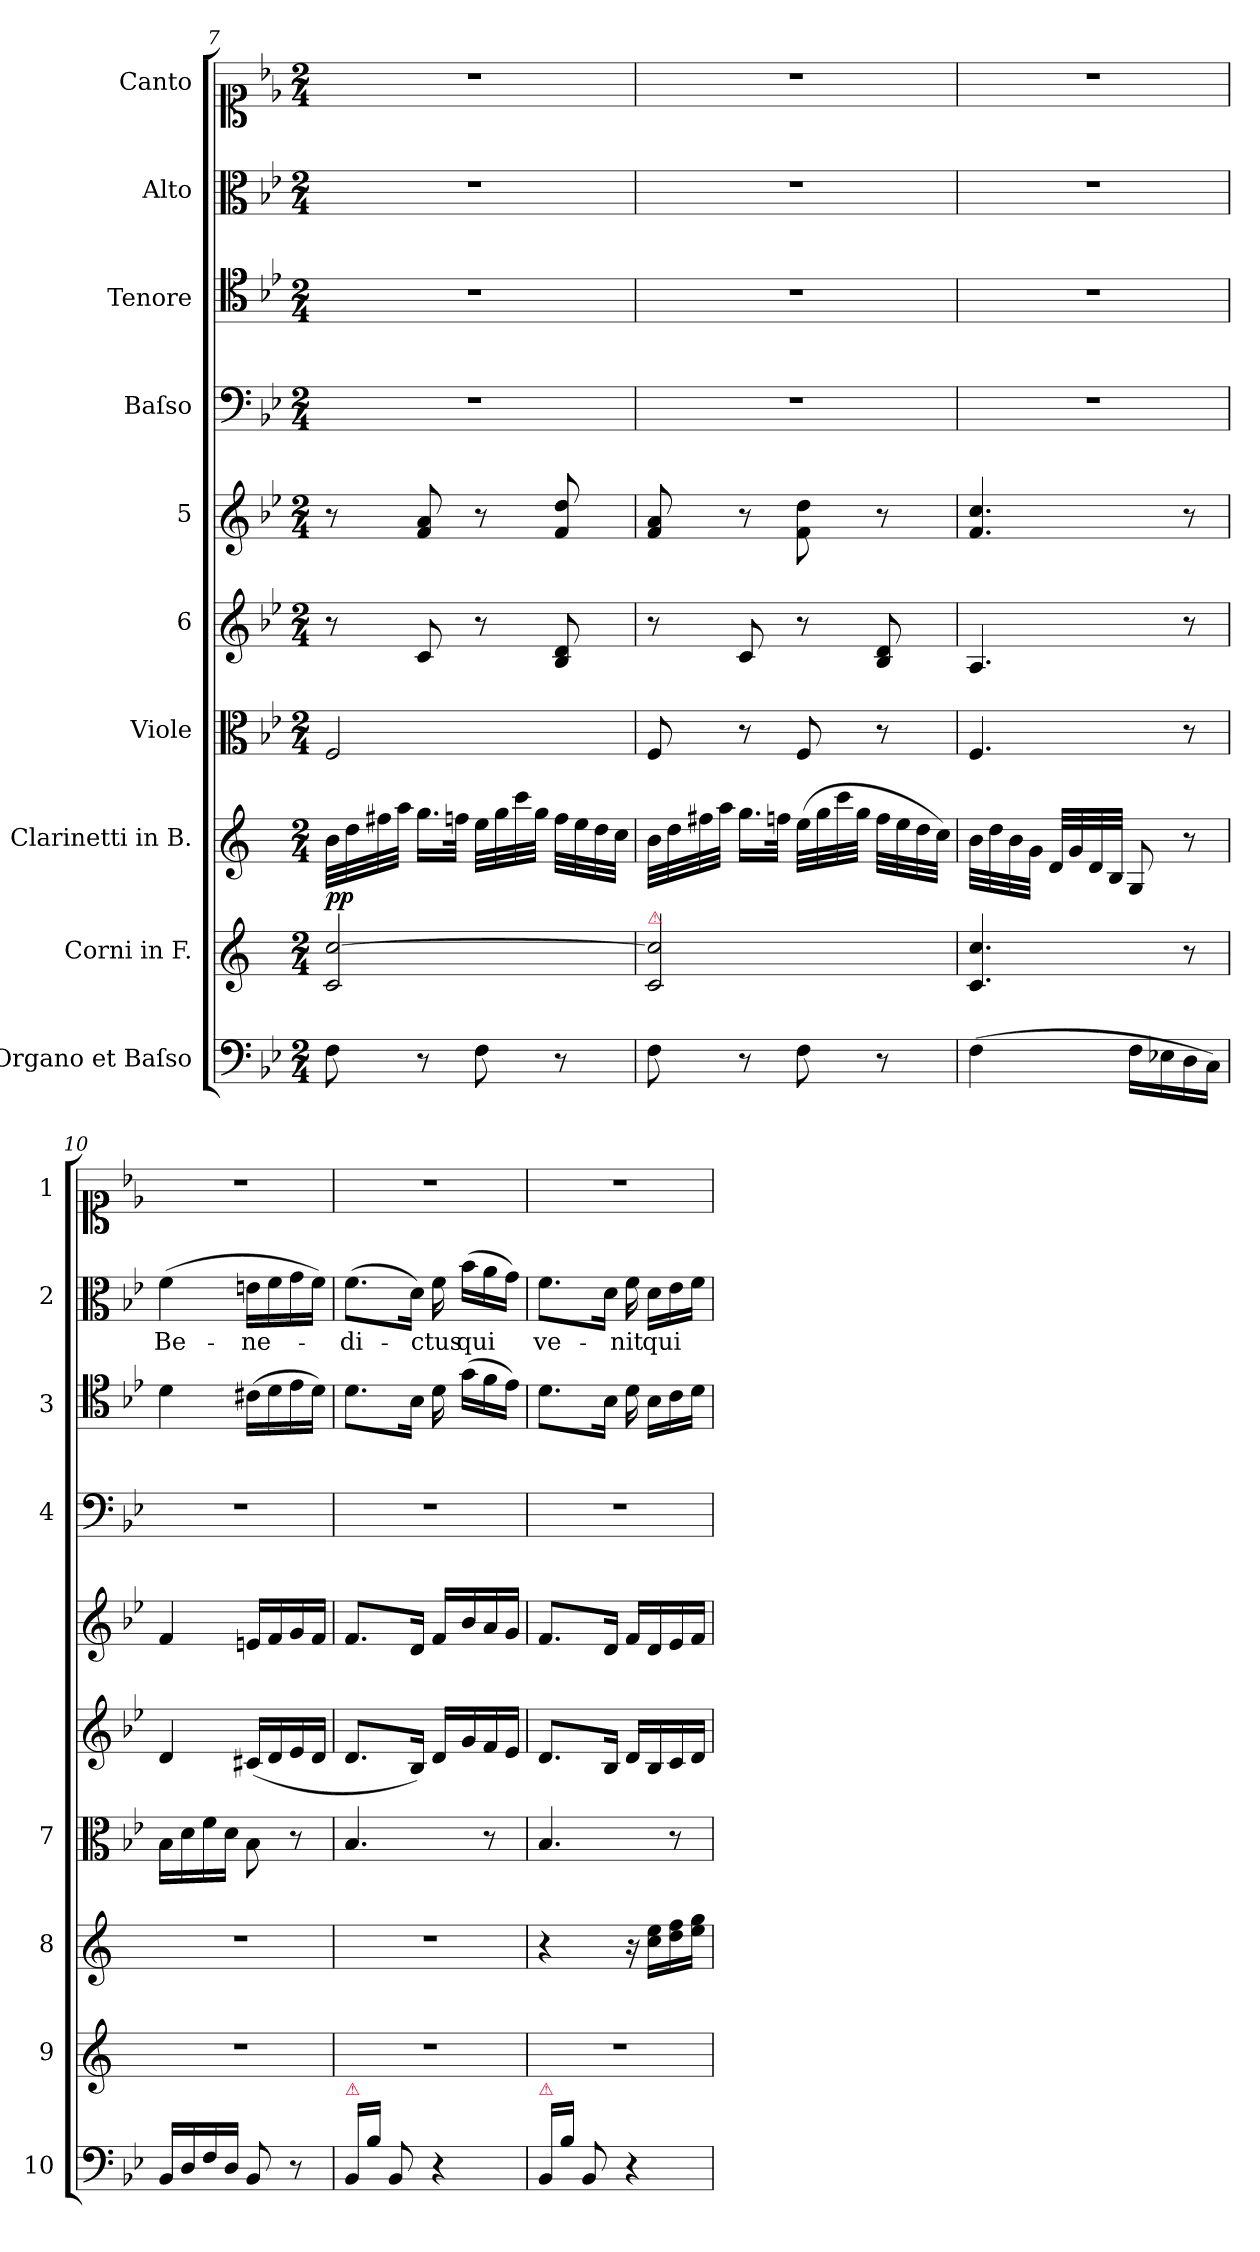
**kern	**kern	**dynam	**kern	**kern	**kern	**kern	**kern	**kern	**kern	**text	**kern
*part10	*part9	*part9	*part8	*part7	*part6	*part5	*part4	*part3	*part2	*part2	*part1
*staff10	*staff9	*staff9	*staff8	*staff7	*staff6	*staff5	*staff4	*staff3	*staff2	*staff2	*staff1
*I"Organo et Baſso	*I"Corni in F.	*	*I"Clarinetti in B.	*I"Viole	*I"6	*I"5	*I"Baſso	*I"Tenore	*I"Alto	*	*I"Canto
*I'10	*I'9	*	*I'8	*I'7	*	*	*I'4	*I'3	*I'2	*	*I'1
*clefF4	*clefG2	*	*clefG2	*clefC3	*clefG2	*clefG2	*clefF4	*clefC4	*clefC3	*	*clefC1
*	*ITrd4c7	*	*ITrd1c2	*	*	*	*	*	*	*	*
*k[b-e-]	*k[b-]	*	*k[b-e-]	*k[b-e-]	*k[b-e-]	*k[b-e-]	*k[b-e-]	*k[b-e-]	*k[b-e-]	*	*k[b-e-]
*M2/4	*M2/4	*	*M2/4	*M2/4	*M2/4	*M2/4	*M2/4	*M2/4	*M2/4	*	*M2/4
=7	=7	=7	=7	=7	=7	=7	=7	=7	=7	=7	=7
!	!	!LO:DY:a	!	!	!	!	!	!	!	!	!
8F\	2F/ [2f/	pp	32a\LLL	2F/	8r	8r	2r	2r	2r	.	2r
.	.	.	32cc\	.	.	.	.	.	.	.	.
.	.	.	32een\	.	.	.	.	.	.	.	.
.	.	.	32gg\JJJ	.	.	.	.	.	.	.	.
8r	.	.	16.ff\LL	.	8c/	8f/ 8a/	.	.	.	.	.
.	.	.	32ee-X\JJk	.	.	.	.	.	.	.	.
8F\	.	.	32dd\LLL	.	8r	8r	.	.	.	.	.
.	.	.	32ff\	.	.	.	.	.	.	.	.
.	.	.	32bb-\	.	.	.	.	.	.	.	.
.	.	.	32ff\JJJ	.	.	.	.	.	.	.	.
8r	.	.	32ee-\LLL	.	8B-/ 8d/	8f/ 8dd/	.	.	.	.	.
.	.	.	32dd\	.	.	.	.	.	.	.	.
.	.	.	32cc\	.	.	.	.	.	.	.	.
.	.	.	32b-\JJJ	.	.	.	.	.	.	.	.
=8	=8	=8	=8	=8	=8	=8	=8	=8	=8	=8	=8
!	!LO:TX:a:color=crimson:t=⚠	!	!	!	!	!	!	!	!	!	!
8F\	2F/ 2f]/	.	32a\LLL	8F/	8r	8f/ 8a/	2r	2r	2r	.	2r
.	.	.	32cc\	.	.	.	.	.	.	.	.
.	.	.	32een\	.	.	.	.	.	.	.	.
.	.	.	32gg\JJJ	.	.	.	.	.	.	.	.
8r	.	.	16.ff\LL	8r	8c/	8r	.	.	.	.	.
.	.	.	32ee-X\JJk	.	.	.	.	.	.	.	.
8F\	.	.	(32dd\LLL	8F/	8r	8f\ 8dd\	.	.	.	.	.
.	.	.	32ff\	.	.	.	.	.	.	.	.
.	.	.	32bb-\	.	.	.	.	.	.	.	.
.	.	.	32ff\JJJ	.	.	.	.	.	.	.	.
8r	.	.	32ee-\LLL	8r	8B-/ 8d/	8r	.	.	.	.	.
.	.	.	32dd\	.	.	.	.	.	.	.	.
.	.	.	32cc\	.	.	.	.	.	.	.	.
.	.	.	32b-\JJJ)	.	.	.	.	.	.	.	.
=9	=9	=9	=9	=9	=9	=9	=9	=9	=9	=9	=9
(4F\	4.F/ 4.f/	.	32a\LLL	4.F/	4.A/	4.f/ 4.cc/	2r	2r	2r	.	2r
.	.	.	32cc\	.	.	.	.	.	.	.	.
.	.	.	32a\	.	.	.	.	.	.	.	.
.	.	.	32f\JJJ	.	.	.	.	.	.	.	.
.	.	.	32c/LLL	.	.	.	.	.	.	.	.
.	.	.	32f/	.	.	.	.	.	.	.	.
.	.	.	32c/	.	.	.	.	.	.	.	.
.	.	.	32A/JJJ	.	.	.	.	.	.	.	.
16F\LL	.	.	8F/	.	.	.	.	.	.	.	.
16E-X\	.	.	.	.	.	.	.	.	.	.	.
16D\	8r	.	8r	8r	8r	8r	.	.	.	.	.
16C\JJ)	.	.	.	.	.	.	.	.	.	.	.
=10	=10	=10	=10	=10	=10	=10	=10	=10	=10	=10	=10
16BB-/LL	2r	.	2r	16B-\LL	4d/	4f/	2r	4d\	(4f\	Be-	2r
16D/	.	.	.	16d\	.	.	.	.	.	.	.
16F/	.	.	.	16f\	.	.	.	.	.	.	.
16D/JJ	.	.	.	16d\JJ	.	.	.	.	.	.	.
8BB-/	.	.	.	8B-\	(>16c#X/LL	16en/LL	.	(16c#X\LL	16en\LL	-ne-	.
.	.	.	.	.	16d/	16f/	.	16d\	16f\	.	.
8r	.	.	.	8r	16e-/	16g/	.	16e-\	16g\	.	.
.	.	.	.	.	16d/JJ	16f/JJ	.	16d\JJ)	16f\JJ)	.	.
=11	=11	=11	=11	=11	=11	=11	=11	=11	=11	=11	=11
!LO:TX:a:color=crimson:t=⚠	!	!	!	!	!	!	!	!	!	!	!
16BB-/LL	2r	.	2r	4.B-/	8.d/L	8.f/L	2r	8.d\L	(8.f\L	-di-	2r
16B-\JJ	.	.	.	.	.	.	.	.	.	.	.
8BB-/	.	.	.	.	.	.	.	.	.	.	.
.	.	.	.	.	16B-/Jk)	16d/Jk	.	16B-\Jk	16d\Jk)	.	.
4r	.	.	.	.	16d/LL	16f/LL	.	16d\	16f\	-ctus	.
.	.	.	.	.	16g/	16b-/	.	(16g\LL	(16b-\LL	qui	.
.	.	.	.	8r	16f/	16a/	.	16f\	16a\	.	.
.	.	.	.	.	16e-/JJ	16g/JJ	.	16e-\JJ)	16g\JJ)	.	.
=12	=12	=12	=12	=12	=12	=12	=12	=12	=12	=12	=12
!LO:TX:a:color=crimson:t=⚠	!	!	!	!	!	!	!	!	!	!	!
16BB-/LL	2r	.	4r	4.B-/	8.d/L	8.f/L	2r	8.d\L	8.f\L	ve-	2r
16B-\JJ	.	.	.	.	.	.	.	.	.	.	.
8BB-/	.	.	.	.	.	.	.	.	.	.	.
.	.	.	.	.	16B-/Jk	16d/Jk	.	16B-\Jk	16d\Jk	.	.
4r	.	.	16r	.	16d/LL	16f/LL	.	16d\	16f\	-nit	.
.	.	.	16b-\ 16dd\LL	.	16B-/	16d/	.	16B-\LL	16d\LL	qui	.
.	.	.	16cc\ 16ee-\	8r	16c/	16e-/	.	16c\	16e-\	.	.
.	.	.	16dd\ 16ff\JJ	.	16d/JJ	16f/JJ	.	16d\JJ	16f\JJ	.	.
=	=	=	=	=	=	=	=	=	=	=	=
*-	*-	*-	*-	*-	*-	*-	*-	*-	*-	*-	*-
